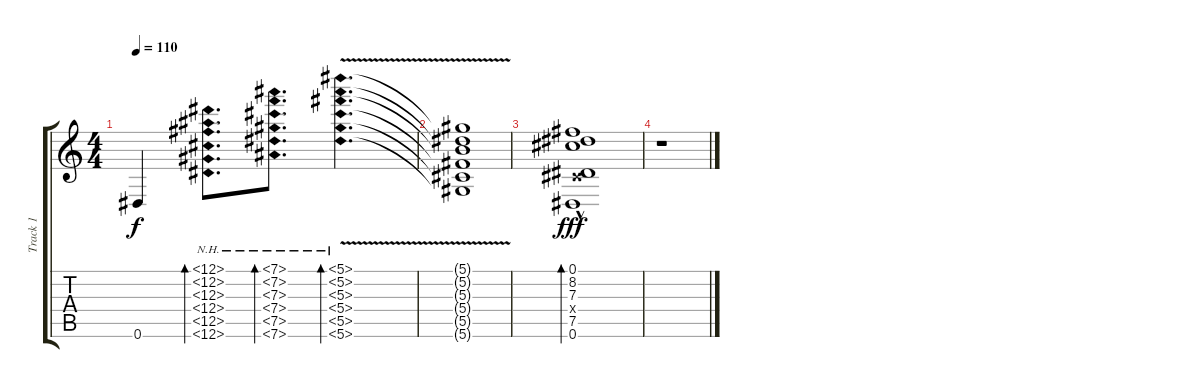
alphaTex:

\track ("Track 1" "Track 1") {instrument acousticguitarsteel}
\staff {score tabs}
\tuning (Eb4 Bb3 Gb3 Db3 Ab2 Eb2) {hide}
\ts (4 4)
\tempo 110
\clef g2
\ks c
0.6.4{dy f} (12.1{nh} 12.2{nh} 12.3{nh} 12.4{nh} 12.5{nh} 12.6{nh}).8{d bd 60} (7.1{nh} 7.2{nh} 7.3{nh} 7.4{nh} 7.5{nh} 7.6{nh}).8{d bd 60} (5.1{nh v} 5.2{nh v} 5.3{nh v} 5.4{nh v} 5.5{nh v} 5.6{nh v}).4{d bd 60} |
(5.1{t} 5.2{t} 5.3{t} 5.4{t} 5.5{t} 5.6{t}).1 |
(0.1{hac} 8.2{hac} 7.3{hac} 0.4{x} 7.5{hac} 0.6{hac}).1{bd 60 dy fff} |
r.1
